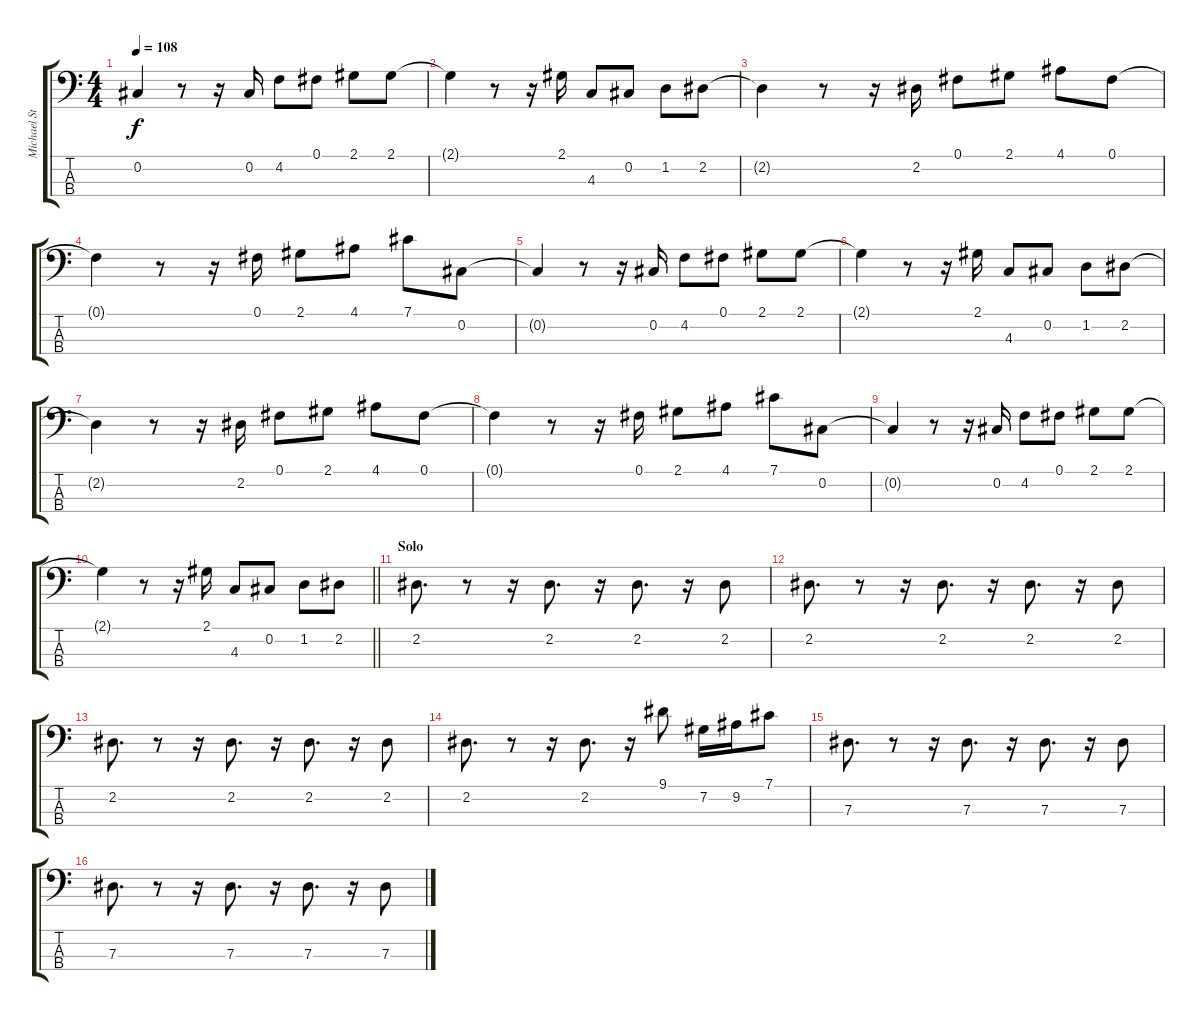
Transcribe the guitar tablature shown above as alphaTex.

\track ("Michael Starr- Bass" "Michael St") {instrument electricbassfinger}
\staff {score tabs}
\tuning (Gb2 Db2 Ab1 Eb1) {hide}
\ts (4 4)
\tempo 108
\clef f4
\ks c
0.2{t}.4{dy f} r.8 r.16 0.2.16 4.2.8 0.1.8 2.1.8 2.1.8 |
2.1{t}.4 r.8 r.16 2.1.16 4.3.8 0.2.8 1.2.8 2.2.8 |
2.2{t}.4 r.8 r.16 2.2.16 0.1.8 2.1.8 4.1.8 0.1.8 |
0.1{t}.4 r.8 r.16 0.1.16 2.1.8 4.1.8 7.1.8 0.2.8 |
0.2{t}.4 r.8 r.16 0.2.16 4.2.8 0.1.8 2.1.8 2.1.8 |
2.1{t}.4 r.8 r.16 2.1.16 4.3.8 0.2.8 1.2.8 2.2.8 |
2.2{t}.4 r.8 r.16 2.2.16 0.1.8 2.1.8 4.1.8 0.1.8 |
0.1{t}.4 r.8 r.16 0.1.16 2.1.8 4.1.8 7.1.8 0.2.8 |
0.2{t}.4 r.8 r.16 0.2.16 4.2.8 0.1.8 2.1.8 2.1.8 |
\barLineRight lightlight
2.1{t}.4 r.8 r.16 2.1.16 4.3.8 0.2.8 1.2.8 2.2.8 |
\section ("" "Solo")
2.2.8{d} r.8 r.16 2.2.8{d} r.16 2.2.8{d} r.16 2.2.8 |
2.2.8{d} r.8 r.16 2.2.8{d} r.16 2.2.8{d} r.16 2.2.8 |
2.2.8{d} r.8 r.16 2.2.8{d} r.16 2.2.8{d} r.16 2.2.8 |
2.2.8{d} r.8 r.16 2.2.8{d} r.16 9.1.8 7.2.16 9.2.16 7.1.8 |
7.3.8{d} r.8 r.16 7.3.8{d} r.16 7.3.8{d} r.16 7.3.8 |
7.3.8{d} r.8 r.16 7.3.8{d} r.16 7.3.8{d} r.16 7.3.8
